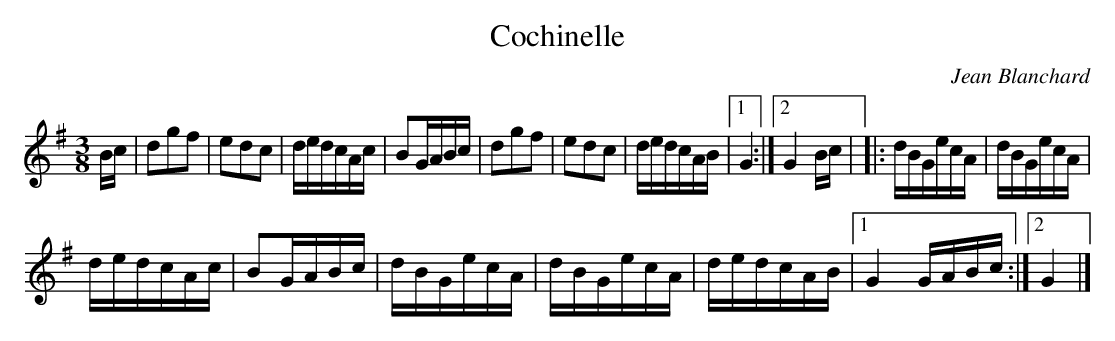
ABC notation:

X:1
T:Cochinelle
C:Jean Blanchard
L:1/8
M:3/8
K:G major
B/c/|dgf|edc|d/e/d/c/A/c/|BG/A/B/c/|dgf|edc|d/e/d/c/A/B/|1G2:|2G2B/c/|\
|:d/B/G/e/c/A/|d/B/G/e/c/A/|
d/e/d/c/A/c/|BG/A/B/c/|\
d/B/G/e/c/A/|d/B/G/e/c/A/|d/e/d/c/A/B/|1G2G/A/B/c/:|2G2|]
